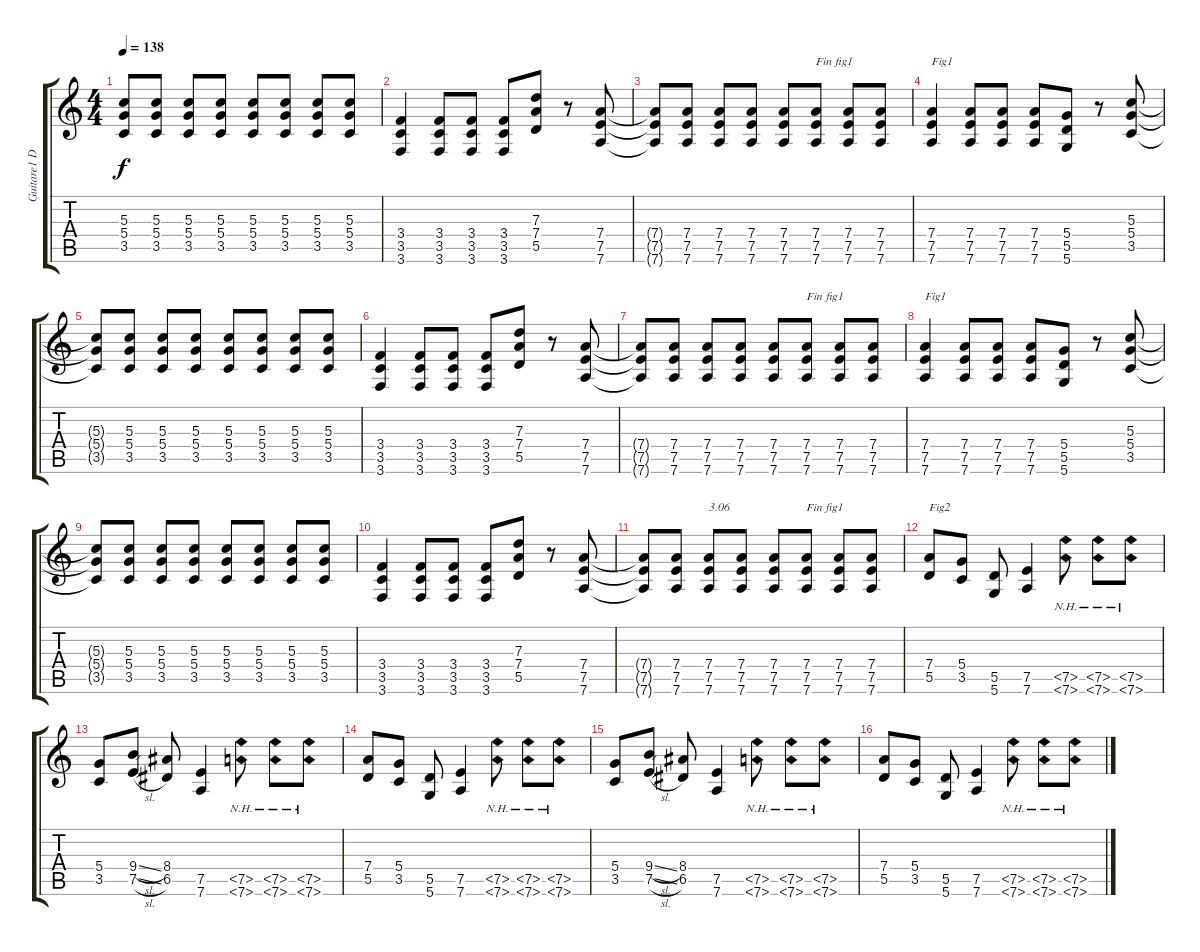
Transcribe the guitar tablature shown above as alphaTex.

\track ("Guitare1 Dr-D" "Guitare1 D") {instrument overdrivenguitar}
\staff {score tabs}
\tuning (E4 B3 G3 D3 A2 D2) {hide}
\ts (4 4)
\tempo 138
\clef g2
\ks c
(5.3{t} 5.4{t} 3.5{t}).8{dy f} (5.3 5.4 3.5).8 (5.3 5.4 3.5).8 (5.3 5.4 3.5).8 (5.3 5.4 3.5).8 (5.3 5.4 3.5).8 (5.3 5.4 3.5).8 (5.3 5.4 3.5).8 |
(3.4 3.5 3.6).4 (3.4 3.5 3.6).8 (3.4 3.5 3.6).8 (3.4 3.5 3.6).8 (7.3 7.4 5.5).8 r.8 (7.4 7.5 7.6).8 |
(7.4{t} 7.5{t} 7.6{t}).8 (7.4 7.5 7.6).8 (7.4 7.5 7.6).8 (7.4 7.5 7.6).8 (7.4 7.5 7.6).8 (7.4 7.5 7.6).8{txt "Fin fig1"} (7.4 7.5 7.6).8 (7.4 7.5 7.6).8 |
(7.4 7.5 7.6).4{txt "Fig1"} (7.4 7.5 7.6).8 (7.4 7.5 7.6).8 (7.4 7.5 7.6).8 (5.4 5.5 5.6).8 r.8 (5.3 5.4 3.5).8 |
(5.3{t} 5.4{t} 3.5{t}).8 (5.3 5.4 3.5).8 (5.3 5.4 3.5).8 (5.3 5.4 3.5).8 (5.3 5.4 3.5).8 (5.3 5.4 3.5).8 (5.3 5.4 3.5).8 (5.3 5.4 3.5).8 |
(3.4 3.5 3.6).4 (3.4 3.5 3.6).8 (3.4 3.5 3.6).8 (3.4 3.5 3.6).8 (7.3 7.4 5.5).8 r.8 (7.4 7.5 7.6).8 |
(7.4{t} 7.5{t} 7.6{t}).8 (7.4 7.5 7.6).8 (7.4 7.5 7.6).8 (7.4 7.5 7.6).8 (7.4 7.5 7.6).8 (7.4 7.5 7.6).8{txt "Fin fig1"} (7.4 7.5 7.6).8 (7.4 7.5 7.6).8 |
(7.4 7.5 7.6).4{txt "Fig1"} (7.4 7.5 7.6).8 (7.4 7.5 7.6).8 (7.4 7.5 7.6).8 (5.4 5.5 5.6).8 r.8 (5.3 5.4 3.5).8 |
(5.3{t} 5.4{t} 3.5{t}).8 (5.3 5.4 3.5).8 (5.3 5.4 3.5).8 (5.3 5.4 3.5).8 (5.3 5.4 3.5).8 (5.3 5.4 3.5).8 (5.3 5.4 3.5).8 (5.3 5.4 3.5).8 |
(3.4 3.5 3.6).4 (3.4 3.5 3.6).8 (3.4 3.5 3.6).8 (3.4 3.5 3.6).8 (7.3 7.4 5.5).8 r.8 (7.4 7.5 7.6).8 |
(7.4{t} 7.5{t} 7.6{t}).8 (7.4 7.5 7.6).8 (7.4 7.5 7.6).8{txt "3.06"} (7.4 7.5 7.6).8 (7.4 7.5 7.6).8 (7.4 7.5 7.6).8{txt "Fin fig1"} (7.4 7.5 7.6).8 (7.4 7.5 7.6).8 |
(7.4 5.5).8{txt "Fig2"} (5.4 3.5).8 (5.5 5.6).8 (7.5 7.6).4 (7.5{nh} 7.6{nh}).8 (7.5{nh} 7.6{nh}).8 (7.5{nh} 7.6{nh}).8 |
(5.4 3.5).8 (9.4{sl} 7.5{sl}).8 (8.4 6.5).8 (7.5 7.6).4 (7.5{nh} 7.6{nh}).8 (7.5{nh} 7.6{nh}).8 (7.5{nh} 7.6{nh}).8 |
(7.4 5.5).8 (5.4 3.5).8 (5.5 5.6).8 (7.5 7.6).4 (7.5{nh} 7.6{nh}).8 (7.5{nh} 7.6{nh}).8 (7.5{nh} 7.6{nh}).8 |
(5.4 3.5).8 (9.4{sl} 7.5{sl}).8 (8.4 6.5).8 (7.5 7.6).4 (7.5{nh} 7.6{nh}).8 (7.5{nh} 7.6{nh}).8 (7.5{nh} 7.6{nh}).8 |
(7.4 5.5).8 (5.4 3.5).8 (5.5 5.6).8 (7.5 7.6).4 (7.5{nh} 7.6{nh}).8 (7.5{nh} 7.6{nh}).8 (7.5{nh} 7.6{nh}).8
